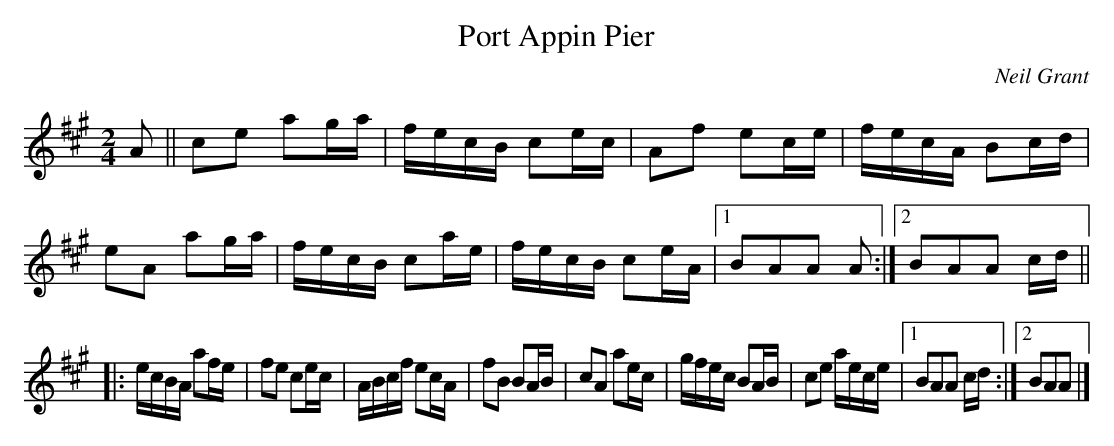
X:1
T:Port Appin Pier
M:2/4
L:1/16
C:Neil Grant
K:A
A2 \
|| c2e2 a2ga | fecB c2ec | A2f2 e2ce | fecA B2cd \
|  e2A2 a2ga | fecB c2ae | fecB c2eA |1 B2A2A2 A2 :|2 B2A2A2 cd ||
|: ecBA a2fe | f2e2 c2ec | ABcf e2cA | f2B2 B2AB \
|  c2A2 a2ec | gfec B2AB | c2e2 aece |1 B2A2A2 cd :|2 B2A2A2 |]
